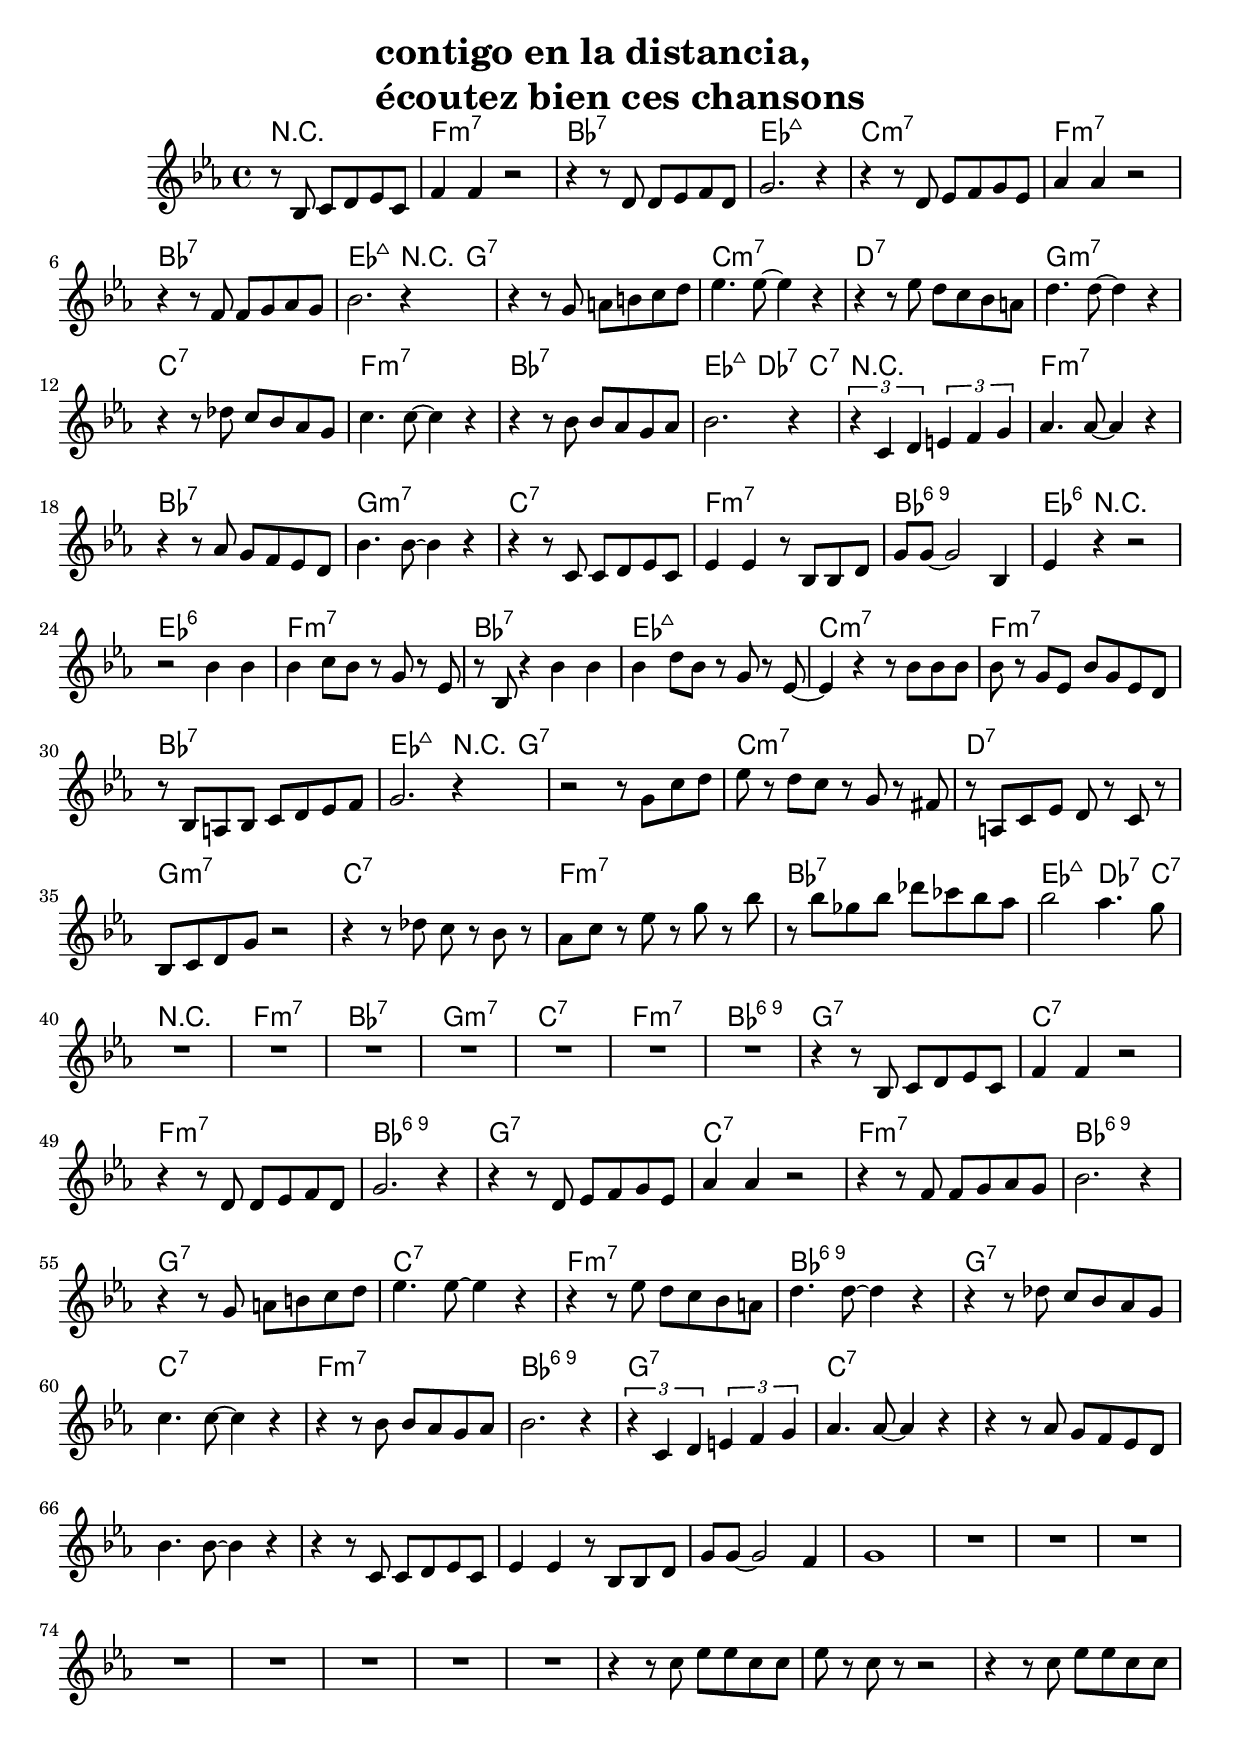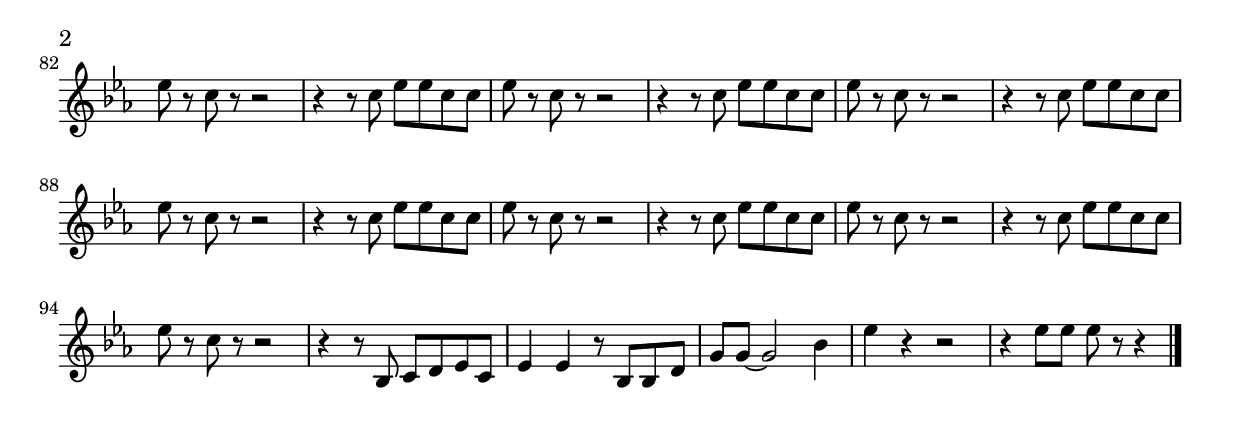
%% FIXME: utiliser de préférence une version
%% plus récente (2.19.*)
\version "2.18.2"

%% FIXME: éviter les accents dans les
%% noms de fichier (ça peut faire râler
%% Ghostscript lors de la création du PDF).

%% Indentation rectifiée.

\header {
  %% FIXED : titre sur plusieurs lignes ?
  title = \markup \column {
    "contigo en la distancia,"
    "écoutez bien ces chansons"
  }
  %% FIXME : ajouter ?
  subtitle = ""
  composer = ""
}

melody = \relative c' {
  %% FIXED : \clef treble et \time 4/4
  %% sont sous-entendus.
  % \clef treble
  \key ees \major
  % \time 4/4
  % \tempo 4 = 120

  %% FIXED: Au lieu d’utiliser \noBreak
  %% partout, utiliser \autoLineBreaksOff
  %% une seule fois puis des \break manuels.
  %% Cependant, est-ce _vraiment_ nécessaire ?
  % \autoLineBreaksOff
  \partial 2.
  r8 bes c d ees c | % \break
  f4 f r2 |
  r4 r8 d d ees f d |
  g2. r4 |
  r r8 d ees f g ees | % \break
  aes4 aes r2 |
  r4 r8 f f g aes g |
  bes2. r4 |
  r r8 g a b c d | % \break
  ees4. ees8~ ees4 r |
  r r8 ees d c bes a |
  d4. d8~ d4 r |
  r r8 des c bes aes g | % \break
  c4. c8~ c4 r |
  r r8 bes bes aes g aes |
  bes2. r4 |
  %% FIXED : diviser le triolet
  \tuplet 3/2 2 {r c, d e f g} | % \break
  aes4. aes8~ aes4 r |
  r r8 aes g f ees d |
  bes'4. bes8~ bes4 r |
  r r8 c, c d ees c |
  ees4 ees r8 bes bes d |
  %% FIXED : éviter notes pointées
  %% ailleurs que sur les temps forts
  g g~ g2 bes,4 |
  ees r r2 | % \break
  % solo
  r bes'4 bes |
  bes c8 bes r g r ees |
  r bes r4 bes' bes |
  bes d8 bes r g r ees~ | % \break
  ees4 r r8 bes' bes bes |
  bes r g ees bes' g ees d |
  r bes a bes c d ees f |
  g2. r4 | % \break
  r2 r8 g c d |
  ees r d c r g r fis |
  r a, c ees d r c r |
  bes c d g r2 | % \break
  %% FIXME: erreur d’octave ? cf ci-dessous.
  r4 r8 des' c r bes r |
  aes c r ees r g r bes |
  r bes ges bes des ces bes aes |
  bes2 aes4. g8 | % \break
  %% FIXED : utiliser des pauses centrées.
  R1*7 |
  %% FIXED : ré-exposition à l’octave
  \octaveCheck c''
  r4 r8 bes, c d ees c | % \break
  f4 f r2 |
  r4 r8 d d ees f d |
  g2. r4 |
  r r8 d ees f g ees | % \break
  aes4 aes r2 |
  r4 r8 f f g aes g |
  bes2. r4 |
  r r8 g a b c d | % \break
  ees4. ees8~ ees4 r |
  r r8 ees d c bes a |
  d4. d8~ d4 r |
  r r8 des c bes aes g | % \break
  c4. c8~ c4 r |
  r r8 bes bes aes g aes |
  bes2. r4 |
  %% FIXED : diviser le triolet
  \tuplet 3/2 2 {r c, d e f g} | % \break
  aes4. aes8~ aes4 r |
  r r8 aes g f ees d |
  bes'4. bes8~ bes4 r |
  r r8 c, c d ees c |
  ees4 ees r8 bes bes d |
  g g~ g2 f4 |
  g1 | % \break
  %% FIXED: Utiliser des pauses centrées
  R1*8 | % \break
  r4 r8 c ees ees c c |
  ees r c r r2 |
  r4 r8 c ees ees c c |
  ees r c r r2 | % \break
  r4 r8 c ees ees c c |
  ees r c r r2 |
  r4 r8 c ees ees c c |
  ees r c r r2 | % \break
  r4 r8 c ees ees c c |
  ees r c r r2 |
  r4 r8 c ees ees c c |
  ees r c r r2 | % \break
  r4 r8 c ees ees c c |
  ees r c r r2 |
  r4 r8 c ees ees c c |
  ees r c r r2 | % \break
  r4 r8 bes, c d ees c |
  ees4 ees r8 bes bes d |
  g g~ g2 bes4 |
  ees r r2 |
  r4 ees8 ees ees r r4 \bar "|."
}

harmonies = \chordmode {
  \partial 2.
  r2. |
  f,1:min7 |
  bes,:7 |
  ees,:maj7 |
  c,:min7 |
  f,:min7 |
  bes,:7 |
  ees,2.:maj7 r8 g,:7~ |
  g,1:7 |
  c,:min7 |
  d,,:7 |
  g,:min7 |
  c,:7 |
  f,:min7 |
  bes,:7 |
  ees,2:maj7 des4.:7 c8:7 |
  r1 |
  f,:min7 |
  bes,,:7 |
  g,:min7 |
  c,:7 |
  f,:min7 |
  %% FIXED : 6.9 est plus courant que 13
  bes,,:6.9 |
  ees,4:6 r2. |
  ees1:6
  f,:min7 |
  bes,:7 |
  ees,:maj7 |
  c,:min7 |
  f,:min7 |
  bes,:7 |
  ees,2.:maj7 r8 g,:7~ |
  g,1:7 |
  c,:min7 |
  d,,:7 |
  g,:min7 |
  c,:7 |
  f,:min7 |
  bes,:7 |
  ees,2:maj7 des4.:7 c8:7 |
  r1 |
  f,:min7 |
  bes,,:7 |
  g,:min7 |
  c,:7 |
  f,:min7 |
  bes,,:6.9 |
  g:7 |
  c,:7 |
  f,:min7 |
  bes,,:6.9 |
  g:7 |
  c:7 |
  f,:min7 |
  bes,,:6.9 |
  g:7 |
  c:7 |
  f,:min7 |
  bes,,:6.9 |
  g:7 |
  c:7 |
  f,:min7 |
  bes,,:6.9 |
  g:7 |
  c:7 |
}

\score {
  <<
    \new ChordNames {
      \set chordChanges = ##t
      \harmonies
    }
    \new Staff \melody
  >>
  \layout{ }
  \midi { }
}
